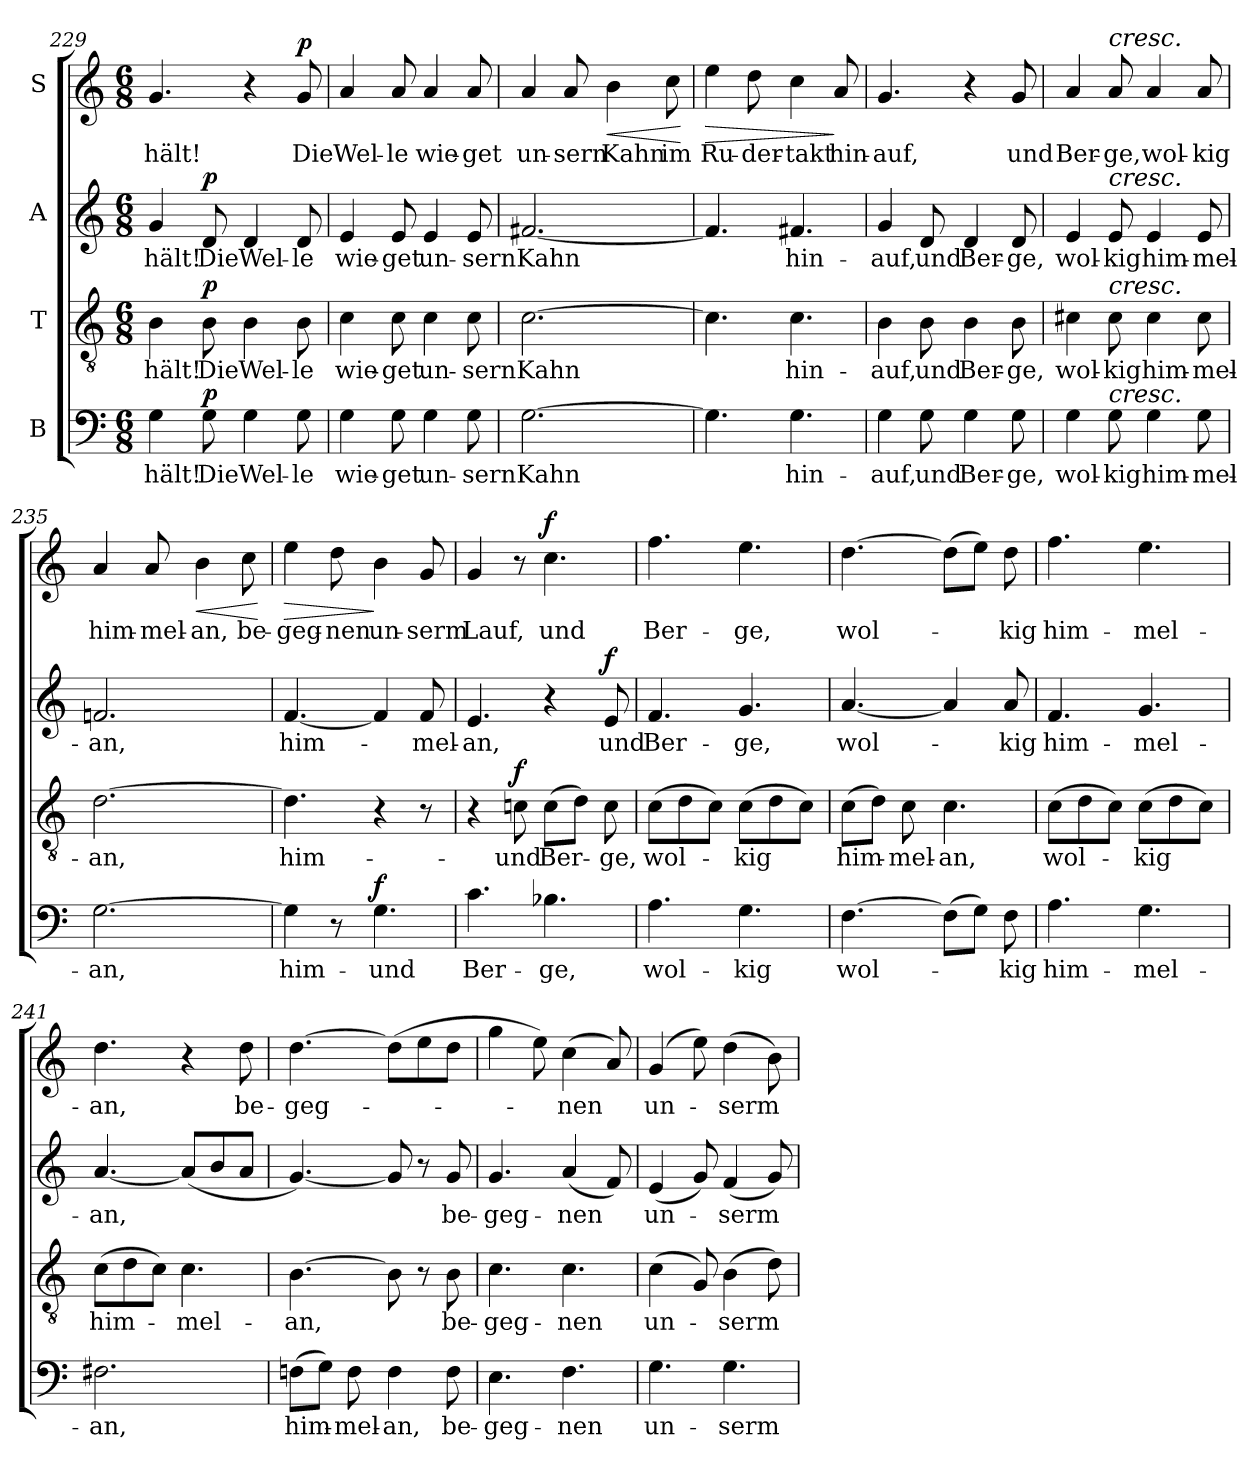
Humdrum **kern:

**kern	**text	**dynam	**kern	**text	**dynam	**kern	**text	**dynam	**kern	**text	**dynam
*part4	*part4	*part4	*part3	*part3	*part3	*part2	*part2	*part2	*part1	*part1	*part1
*staff4	*staff4	*staff4	*staff3	*staff3	*staff3	*staff2	*staff2	*staff2	*staff1	*staff1	*staff1
*I"B	*	*	*I"T	*	*	*I"A	*	*	*I"S	*	*
*clefF4	*	*	*clefGv2	*	*	*clefG2	*	*	*clefG2	*	*
*k[]	*	*	*k[]	*	*	*k[]	*	*	*k[]	*	*
*M6/8	*	*	*M6/8	*	*	*M6/8	*	*	*M6/8	*	*
=229	=229	=229	=229	=229	=229	=229	=229	=229	=229	=229	=229
4G\	hält!	.	4B\	hält!	.	4g/	hält!	.	4.g/	hält!	.
!	!	!LO:DY:a	!	!	!LO:DY:a	!	!	!LO:DY:a	!	!	!
8G\	Die	p	8B\	Die	p	8d/	Die	p	.	.	.
4G\	Wel-	.	4B\	Wel-	.	4d/	Wel-	.	4r	.	.
!	!	!	!	!	!	!	!	!	!	!	!LO:DY:a
8G\	-le	.	8B\	-le	.	8d/	-le	.	8g/	Die	p
=230	=230	=230	=230	=230	=230	=230	=230	=230	=230	=230	=230
4G\	wie-	.	4c\	wie-	.	4e/	wie-	.	4a/	Wel-	.
8G\	-get	.	8c\	-get	.	8e/	-get	.	8a/	-le	.
4G\	un-	.	4c\	un-	.	4e/	un-	.	4a/	wie-	.
8G\	-sern	.	8c\	-sern	.	8e/	-sern	.	8a/	-get	.
=231	=231	=231	=231	=231	=231	=231	=231	=231	=231	=231	=231
[2.G\	Kahn	.	[2.c\	Kahn	.	[2.f#X/	Kahn	.	4a/	un-	.
.	.	.	.	.	.	.	.	.	8a/	-sern	.
!	!	!	!	!	!	!	!	!	!	!	!LO:HP:b
.	.	.	.	.	.	.	.	.	4b\	Kahn	<
.	.	.	.	.	.	.	.	.	8cc\	im	.
.	.	.	.	.	.	.	.	.	.	.	[
=232	=232	=232	=232	=232	=232	=232	=232	=232	=232	=232	=232
!	!	!	!	!	!	!	!	!	!	!	!LO:HP:b
4.G\]	.	.	4.c\]	.	.	4.f#/]	.	.	4ee\	Ru-	>
.	.	.	.	.	.	.	.	.	8dd\	-der-	.
4.G\	hin-	.	4.c\	hin-	.	4.f#X/	hin-	.	4cc\	-takt	.
.	.	.	.	.	.	.	.	.	8a/	hin-	]
!!LO:LB:g=z
=233	=233	=233	=233	=233	=233	=233	=233	=233	=233	=233	=233
4G\	-auf,	.	4B\	-auf,	.	4g/	-auf,	.	4.g/	-auf,	.
8G\	und	.	8B\	und	.	8d/	und	.	.	.	.
4G\	Ber-	.	4B\	Ber-	.	4d/	Ber-	.	4r	.	.
8G\	-ge,	.	8B\	-ge,	.	8d/	-ge,	.	8g/	und	.
=234	=234	=234	=234	=234	=234	=234	=234	=234	=234	=234	=234
4G\	wol-	.	4c#X\	wol-	.	4e/	wol-	.	4a/	Ber-	.
!	!	!	!	!	!	!	!	!	!LO:TX:a:i:t=cresc.	!	!
!	!	!	!	!	!	!LO:TX:a:i:t=cresc.	!	!	!	!	!
!	!	!	!LO:TX:a:i:t=cresc.	!	!	!	!	!	!	!	!
!LO:TX:a:i:t=cresc.	!	!	!	!	!	!	!	!	!	!	!
8G\	-kig	.	8c#\	-kig	.	8e/	-kig	.	8a/	-ge,	.
4G\	him-	.	4c#\	him-	.	4e/	him-	.	4a/	wol-	.
8G\	-mel-	.	8c#\	-mel-	.	8e/	-mel-	.	8a/	-kig	.
=235	=235	=235	=235	=235	=235	=235	=235	=235	=235	=235	=235
[2.G\	-an,	.	[2.d\	-an,	.	2.fn/	-an,	.	4a/	him-	.
.	.	.	.	.	.	.	.	.	8a/	-mel-	.
!	!	!	!	!	!	!	!	!	!	!	!LO:HP:b
.	.	.	.	.	.	.	.	.	4b\	-an,	<
.	.	.	.	.	.	.	.	.	8cc\	be-	.
.	.	.	.	.	.	.	.	.	.	.	[
=236	=236	=236	=236	=236	=236	=236	=236	=236	=236	=236	=236
!	!	!	!	!	!	!	!	!	!	!	!LO:HP:b
4G\]	him-	.	4.d\]	him-	.	[4.f/	him-	.	4ee\	-geg-	>
8r	.	.	.	.	.	.	.	.	8dd\	-nen	.
!	!	!LO:DY:a	!	!	!	!	!	!	!	!	!
4.G\	und	f	4r	.	.	4f/]	.	.	4b\	un-	]
.	.	.	8r	.	.	8f/	-mel-	.	8g/	-serm	.
=237	=237	=237	=237	=237	=237	=237	=237	=237	=237	=237	=237
4.c\	Ber-	.	4r	.	.	4.e/	-an,	.	4g/	Lauf,	.
!	!	!	!	!	!LO:DY:a	!	!	!	!	!	!
.	.	.	8cn\	und	f	.	.	.	8r	.	.
!	!	!	!	!	!	!	!	!	!	!	!LO:DY:a
4.B-X\	-ge,	.	(8c\L	Ber-	.	4r	.	.	4.cc\	und	f
.	.	.	8d\J)	.	.	.	.	.	.	.	.
!	!	!	!	!	!	!	!	!LO:DY:a	!	!	!
.	.	.	8c\	-ge,	.	8e/	und	f	.	.	.
=238	=238	=238	=238	=238	=238	=238	=238	=238	=238	=238	=238
4.A\	wol-	.	(8c\L	wol-	.	4.f/	Ber-	.	4.ff\	Ber-	.
.	.	.	8d\	.	.	.	.	.	.	.	.
.	.	.	8c\J)	.	.	.	.	.	.	.	.
4.G\	-kig	.	(8c\L	-kig	.	4.g/	-ge,	.	4.ee\	-ge,	.
.	.	.	8d\	.	.	.	.	.	.	.	.
.	.	.	8c\J)	.	.	.	.	.	.	.	.
=239	=239	=239	=239	=239	=239	=239	=239	=239	=239	=239	=239
[4.F\	wol-	.	(8c\L	him-	.	[4.a/	wol-	.	[4.dd\	wol-	.
.	.	.	8d\J)	.	.	.	.	.	.	.	.
.	.	.	8c\	-mel-	.	.	.	.	.	.	.
(8F\L]	.	.	4.c\	-an,	.	4a/]	.	.	(8dd\L]	.	.
8G\J)	.	.	.	.	.	.	.	.	8ee\J)	.	.
8F\	-kig	.	.	.	.	8a/	-kig	.	8dd\	-kig	.
!!LO:LB:g=z
=240	=240	=240	=240	=240	=240	=240	=240	=240	=240	=240	=240
4.A\	him-	.	(8c\L	wol-	.	4.f/	him-	.	4.ff\	him-	.
.	.	.	8d\	.	.	.	.	.	.	.	.
.	.	.	8c\J)	.	.	.	.	.	.	.	.
4.G\	-mel-	.	(8c\L	-kig	.	4.g/	-mel-	.	4.ee\	-mel-	.
.	.	.	8d\	.	.	.	.	.	.	.	.
.	.	.	8c\J)	.	.	.	.	.	.	.	.
=241	=241	=241	=241	=241	=241	=241	=241	=241	=241	=241	=241
2.F#X\	-an,	.	(8c\L	him-	.	[4.a/	-an,	.	4.dd\	-an,	.
.	.	.	8d\	.	.	.	.	.	.	.	.
.	.	.	8c\J)	.	.	.	.	.	.	.	.
.	.	.	4.c\	-mel-	.	(8a/L]	.	.	4r	.	.
.	.	.	.	.	.	8b/	.	.	.	.	.
.	.	.	.	.	.	8a/J	.	.	8dd\	be-	.
=242	=242	=242	=242	=242	=242	=242	=242	=242	=242	=242	=242
(8Fn\L	him-	.	[4.B\	-an,	.	[4.g/)	.	.	[4.dd\	-geg-	.
8G\J)	.	.	.	.	.	.	.	.	.	.	.
8F\	-mel-	.	.	.	.	.	.	.	.	.	.
4F\	-an,	.	8B\]	.	.	8g/]	.	.	(8dd\L]	.	.
.	.	.	8r	.	.	8r	.	.	8ee\	.	.
8F\	be-	.	8B\	be-	.	8g/	be-	.	8dd\J	.	.
=243	=243	=243	=243	=243	=243	=243	=243	=243	=243	=243	=243
4.E\	-geg-	.	4.c\	-geg-	.	4.g/	-geg-	.	4gg\	.	.
.	.	.	.	.	.	.	.	.	8ee\)	.	.
4.F\	-nen	.	4.c\	-nen	.	(4a/	-nen	.	(4cc\	-nen	.
.	.	.	.	.	.	8f/)	.	.	8a/)	.	.
=244	=244	=244	=244	=244	=244	=244	=244	=244	=244	=244	=244
4.G\	un-	.	(4c\	un-	.	(>4e/	un-	.	(4g/	un-	.
.	.	.	8G/)	.	.	8g/)	.	.	8ee\)	.	.
4.G\	-serm	.	(4B\	-serm	.	(>4f/	-serm	.	(4dd\	-serm	.
.	.	.	8d\)	.	.	8g/)	.	.	8b\)	.	.
=	=	=	=	=	=	=	=	=	=	=	=
*-	*-	*-	*-	*-	*-	*-	*-	*-	*-	*-	*-
